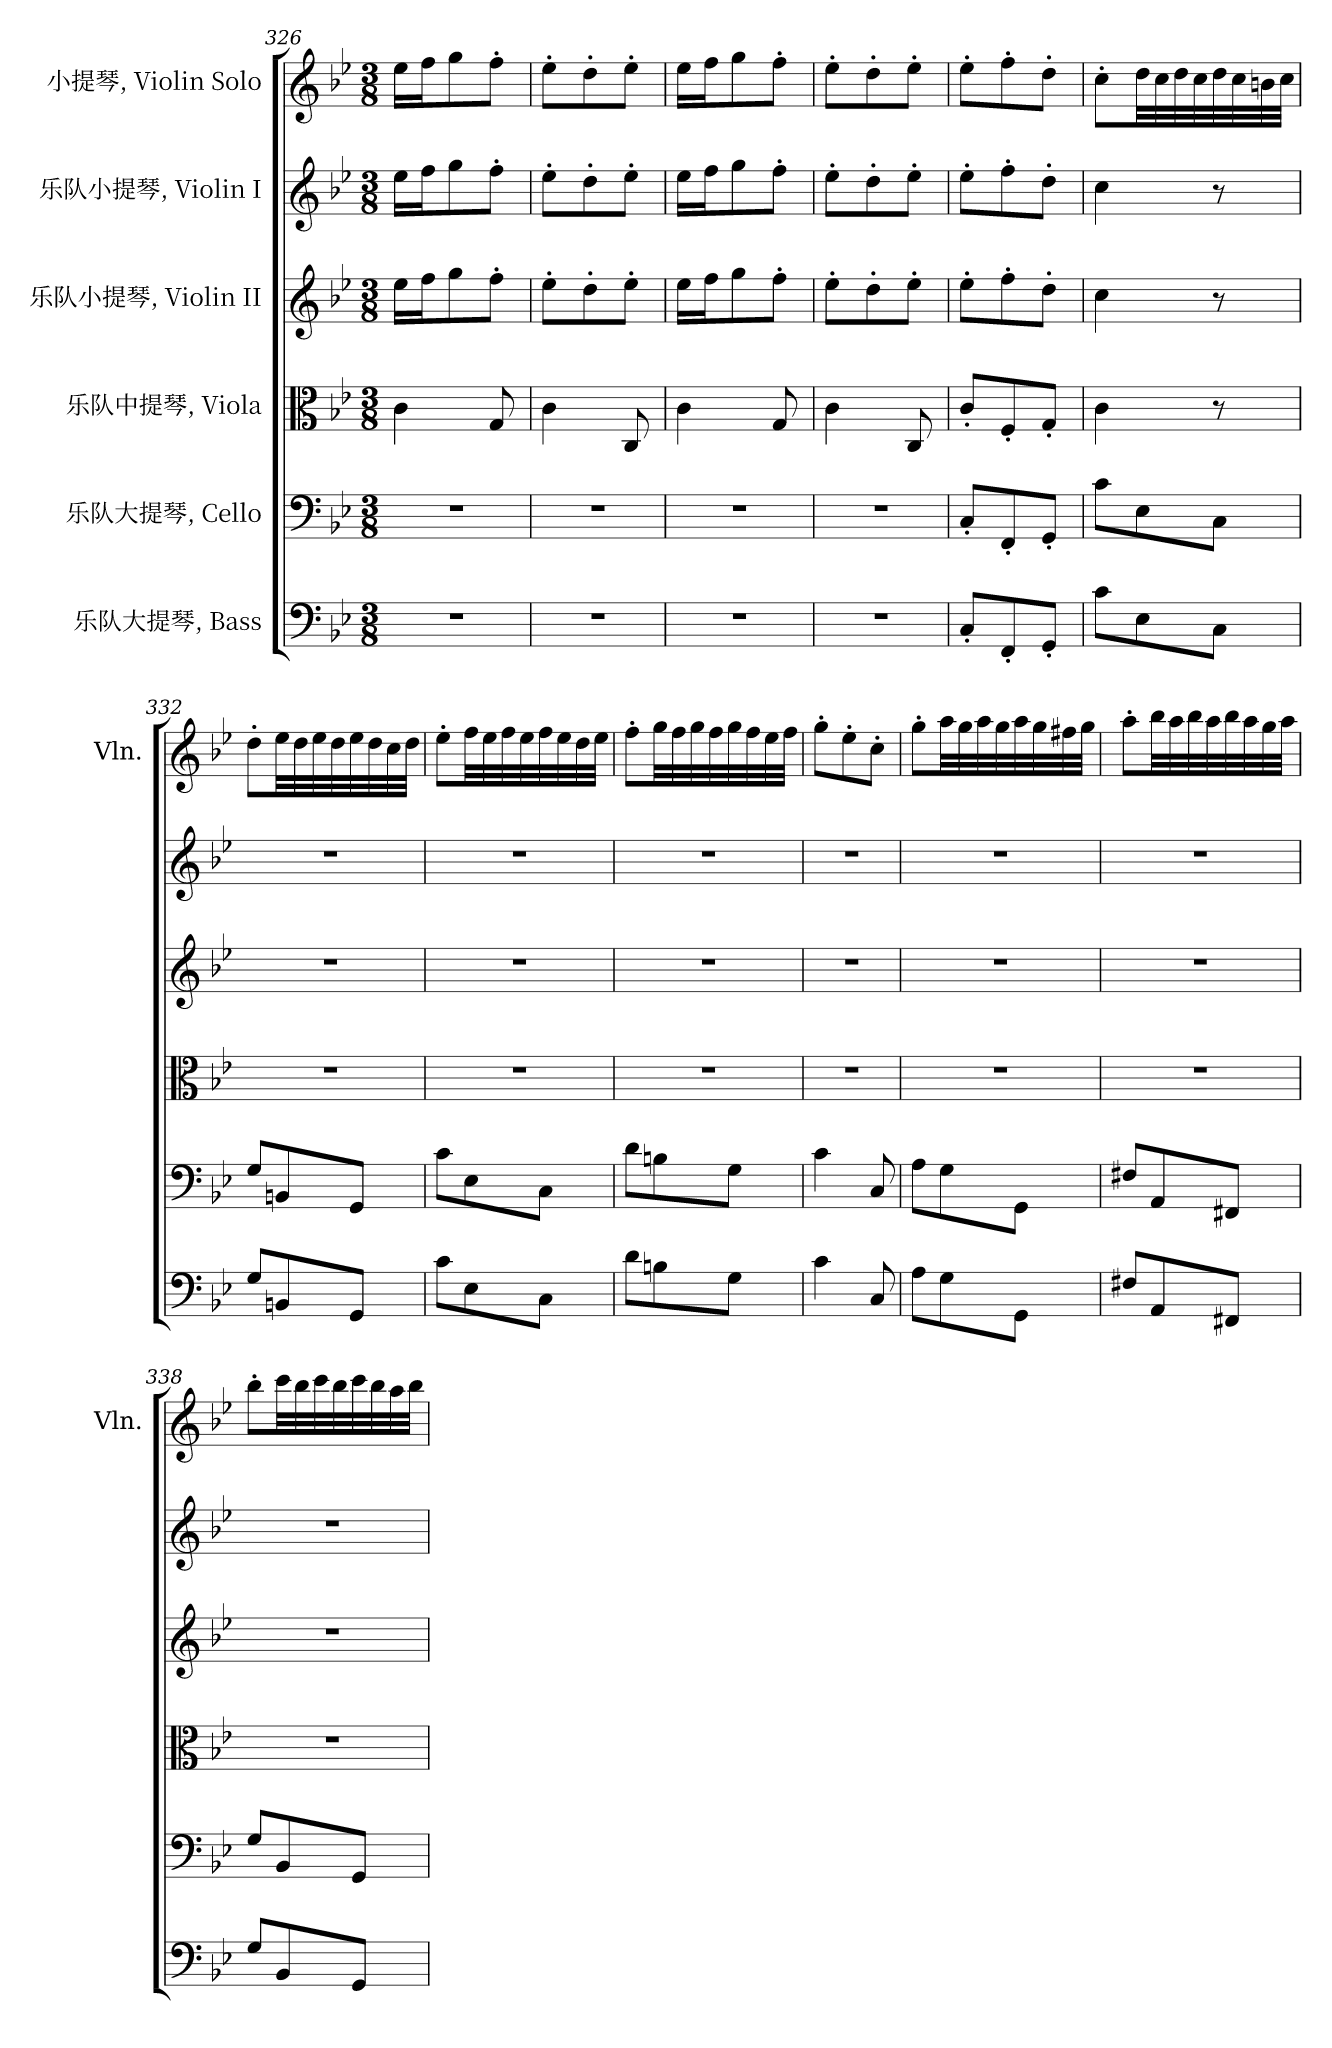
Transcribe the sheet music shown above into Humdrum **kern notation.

**kern	**kern	**kern	**kern	**kern	**kern
*part6	*part5	*part4	*part3	*part2	*part1
*staff6	*staff5	*staff4	*staff3	*staff2	*staff1
*I"乐队大提琴, Bass	*I"乐队大提琴, Cello	*I"乐队中提琴, Viola	*I"乐队小提琴, Violin II	*I"乐队小提琴, Violin I	*I"小提琴, Violin Solo
*	*	*	*	*	*I'Vln.
*clefF4	*clefF4	*clefC3	*clefG2	*clefG2	*clefG2
*k[b-e-]	*k[b-e-]	*k[b-e-]	*k[b-e-]	*k[b-e-]	*k[b-e-]
*M3/8	*M3/8	*M3/8	*M3/8	*M3/8	*M3/8
=326	=326	=326	=326	=326	=326
4.r	4.r	4c\	16ee-\LL	16ee-\LL	16ee-\LL
.	.	.	16ff\J	16ff\J	16ff\J
.	.	.	8gg\	8gg\	8gg\
.	.	8G/	8ff'\J	8ff'\J	8ff'\J
=327	=327	=327	=327	=327	=327
4.r	4.r	4c\	8ee-'\L	8ee-'\L	8ee-'\L
.	.	.	8dd'\	8dd'\	8dd'\
.	.	8C/	8ee-'\J	8ee-'\J	8ee-'\J
=328	=328	=328	=328	=328	=328
4.r	4.r	4c\	16ee-\LL	16ee-\LL	16ee-\LL
.	.	.	16ff\J	16ff\J	16ff\J
.	.	.	8gg\	8gg\	8gg\
.	.	8G/	8ff'\J	8ff'\J	8ff'\J
!!LO:PB:g=z
=329	=329	=329	=329	=329	=329
4.r	4.r	4c\	8ee-'\L	8ee-'\L	8ee-'\L
.	.	.	8dd'\	8dd'\	8dd'\
.	.	8C/	8ee-'\J	8ee-'\J	8ee-'\J
=330	=330	=330	=330	=330	=330
8C'/L	8C'/L	8c'/L	8ee-'\L	8ee-'\L	8ee-'\L
8FF'/	8FF'/	8F'/	8ff'\	8ff'\	8ff'\
8GG'/J	8GG'/J	8G'/J	8dd'\J	8dd'\J	8dd'\J
=331	=331	=331	=331	=331	=331
8c\L	8c\L	4c\	4cc\	4cc\	8cc'\L
8E-\	8E-\	.	.	.	32dd\LL
.	.	.	.	.	32cc\
.	.	.	.	.	32dd\
.	.	.	.	.	32cc\
8C\J	8C\J	8r	8r	8r	32dd\
.	.	.	.	.	32cc\
.	.	.	.	.	32bn\
.	.	.	.	.	32cc\JJJ
=332	=332	=332	=332	=332	=332
8G/L	8G/L	4.r	4.r	4.r	8dd'\L
8BBn/	8BBn/	.	.	.	32ee-\LL
.	.	.	.	.	32dd\
.	.	.	.	.	32ee-\
.	.	.	.	.	32dd\
8GG/J	8GG/J	.	.	.	32ee-\
.	.	.	.	.	32dd\
.	.	.	.	.	32cc\
.	.	.	.	.	32dd\JJJ
=333	=333	=333	=333	=333	=333
8c\L	8c\L	4.r	4.r	4.r	8ee-'\L
8E-\	8E-\	.	.	.	32ff\LL
.	.	.	.	.	32ee-\
.	.	.	.	.	32ff\
.	.	.	.	.	32ee-\
8C\J	8C\J	.	.	.	32ff\
.	.	.	.	.	32ee-\
.	.	.	.	.	32dd\
.	.	.	.	.	32ee-\JJJ
!!LO:LB:g=z
=334	=334	=334	=334	=334	=334
8d\L	8d\L	4.r	4.r	4.r	8ff'\L
8Bn\	8Bn\	.	.	.	32gg\LL
.	.	.	.	.	32ff\
.	.	.	.	.	32gg\
.	.	.	.	.	32ff\
8G\J	8G\J	.	.	.	32gg\
.	.	.	.	.	32ff\
.	.	.	.	.	32ee-\
.	.	.	.	.	32ff\JJJ
=335	=335	=335	=335	=335	=335
4c\	4c\	4.r	4.r	4.r	8gg'\L
.	.	.	.	.	8ee-'\
8C/	8C/	.	.	.	8cc'\J
=336	=336	=336	=336	=336	=336
8A\L	8A\L	4.r	4.r	4.r	8gg'\L
8G\	8G\	.	.	.	32aa\LL
.	.	.	.	.	32gg\
.	.	.	.	.	32aa\
.	.	.	.	.	32gg\
8GG\J	8GG\J	.	.	.	32aa\
.	.	.	.	.	32gg\
.	.	.	.	.	32ff#X\
.	.	.	.	.	32gg\JJJ
=337	=337	=337	=337	=337	=337
8F#X/L	8F#X/L	4.r	4.r	4.r	8aa'\L
8AA/	8AA/	.	.	.	32bb-\LL
.	.	.	.	.	32aa\
.	.	.	.	.	32bb-\
.	.	.	.	.	32aa\
8FF#X/J	8FF#X/J	.	.	.	32bb-\
.	.	.	.	.	32aa\
.	.	.	.	.	32gg\
.	.	.	.	.	32aa\JJJ
!!LO:PB:g=z
=338	=338	=338	=338	=338	=338
8G/L	8G/L	4.r	4.r	4.r	8bb-'\L
8BB-/	8BB-/	.	.	.	32ccc\LL
.	.	.	.	.	32bb-\
.	.	.	.	.	32ccc\
.	.	.	.	.	32bb-\
8GG/J	8GG/J	.	.	.	32ccc\
.	.	.	.	.	32bb-\
.	.	.	.	.	32aa\
.	.	.	.	.	32bb-\JJJ
=	=	=	=	=	=
*-	*-	*-	*-	*-	*-
